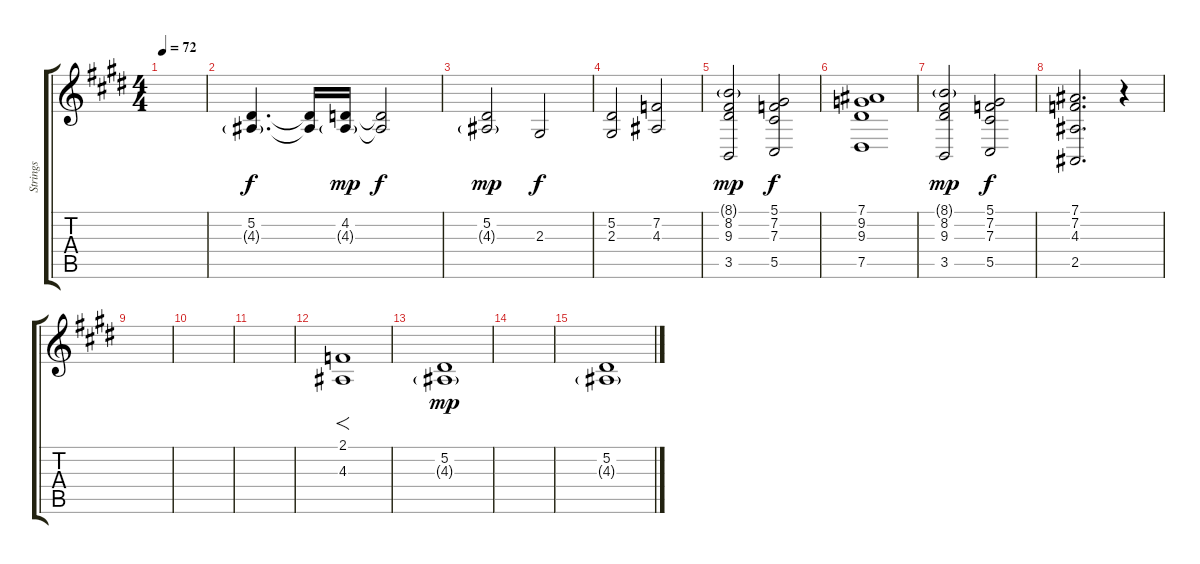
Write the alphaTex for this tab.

\track ("Strings" "Strings") {instrument stringensemble1}
\staff {score tabs}
\tuning (Eb4 Bb3 Gb3 Db3 Ab2 Eb2) {hide}
\ts (4 4)
\tempo 72
\clef g2
\ks e
|
(5.2 4.3{g}).4{d} (5.2{t} 4.3{t}).16{dy f} (4.2 4.3{g}).16{dy mp} (4.2{t} 4.3{t}).2{dy f} |
(5.2 4.3{g}).2{dy mp} 2.3.2{dy f} |
(5.2 2.3).2 (7.2 4.3).2 |
(8.1{g} 8.2 9.3 3.5).2{dy mp} (5.1 7.2 7.3 5.5).2{dy f} |
(7.1 9.2 9.3 7.5).1 |
(8.1{g} 8.2 9.3 3.5).2{dy mp} (5.1 7.2 7.3 5.5).2{dy f} |
(7.1 7.2 4.3 2.5).2{d} r.4 |
|
|
|
(2.1 4.3).1{f} |
(5.2 4.3{g}).1{dy mp} |
|
(5.2 4.3{g}).1
